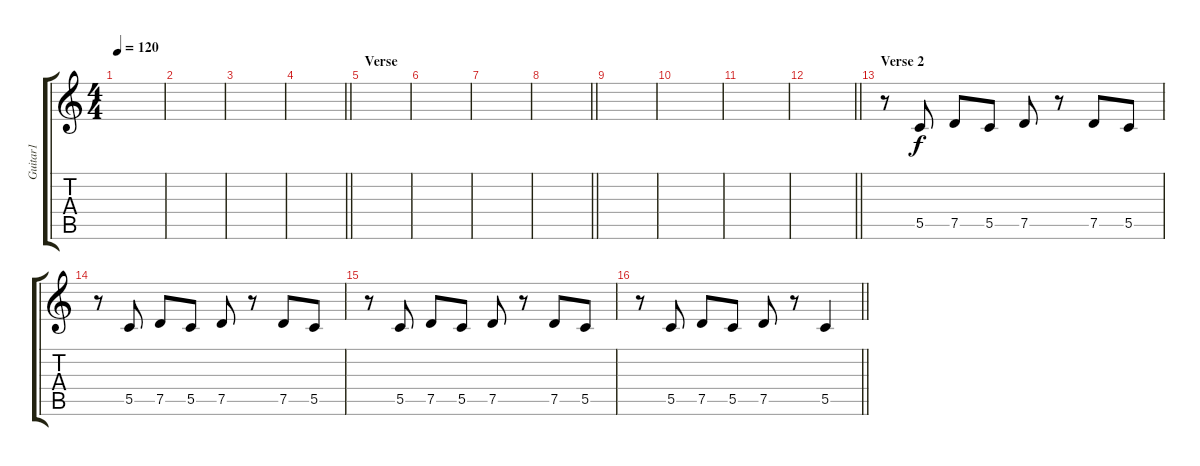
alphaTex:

\track ("Guitar1" "Guitar1") {instrument distortionguitar}
\staff {score tabs}
\tuning (D4 A3 F3 C3 G2 C2) {hide}
\ts (4 4)
\section ("" "")
\tempo 120
\clef g2
\ks c
|
|
|
\barLineRight lightlight
|
\section ("" "Verse")
|
|
|
\barLineRight lightlight
|
|
|
|
\barLineRight lightlight
|
\section ("" "Verse 2")
r.8 5.5.8 7.5.8 5.5.8 7.5.8 r.8 7.5.8 5.5.8 |
r.8 5.5.8 7.5.8 5.5.8 7.5.8 r.8 7.5.8 5.5.8 |
r.8 5.5.8 7.5.8 5.5.8 7.5.8 r.8 7.5.8 5.5.8 |
\barLineRight lightlight
r.8 5.5.8 7.5.8 5.5.8 7.5.8 r.8 5.5.4
